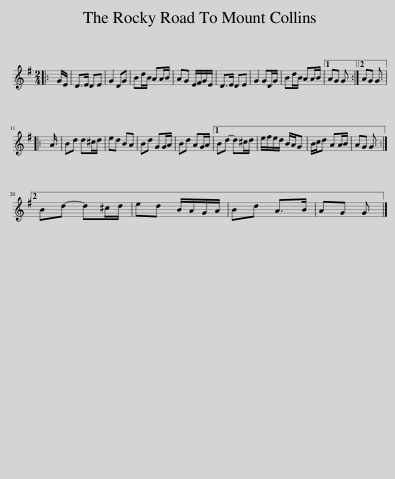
X:1
L:1/8
M:2/4
I:linebreak $
K:G
V:1 treble
V:1
|: G/E/ | D>E DE | G2 DG | Bd/B/ AA/B/ | AG E/F/G/E/ | %5
 D>E DE | G2 GD/G/ | Bd/B/ AA/B/ |1 AG G :|2 AG G3/2 |:$ %10
 A/ | Bd d^c/d/ | ed BA | Bd GG/A/ | Bd AG/A/ |1 %15
 Bd- d^c/d/ | e/f/e/d/ B/A/G | B/c/d AA/B/ | AG G3/2 :|2$ Bd- d^c/d/ | %20
 ed B/A/G/A/ | Bd A>B | AG G |] %23
